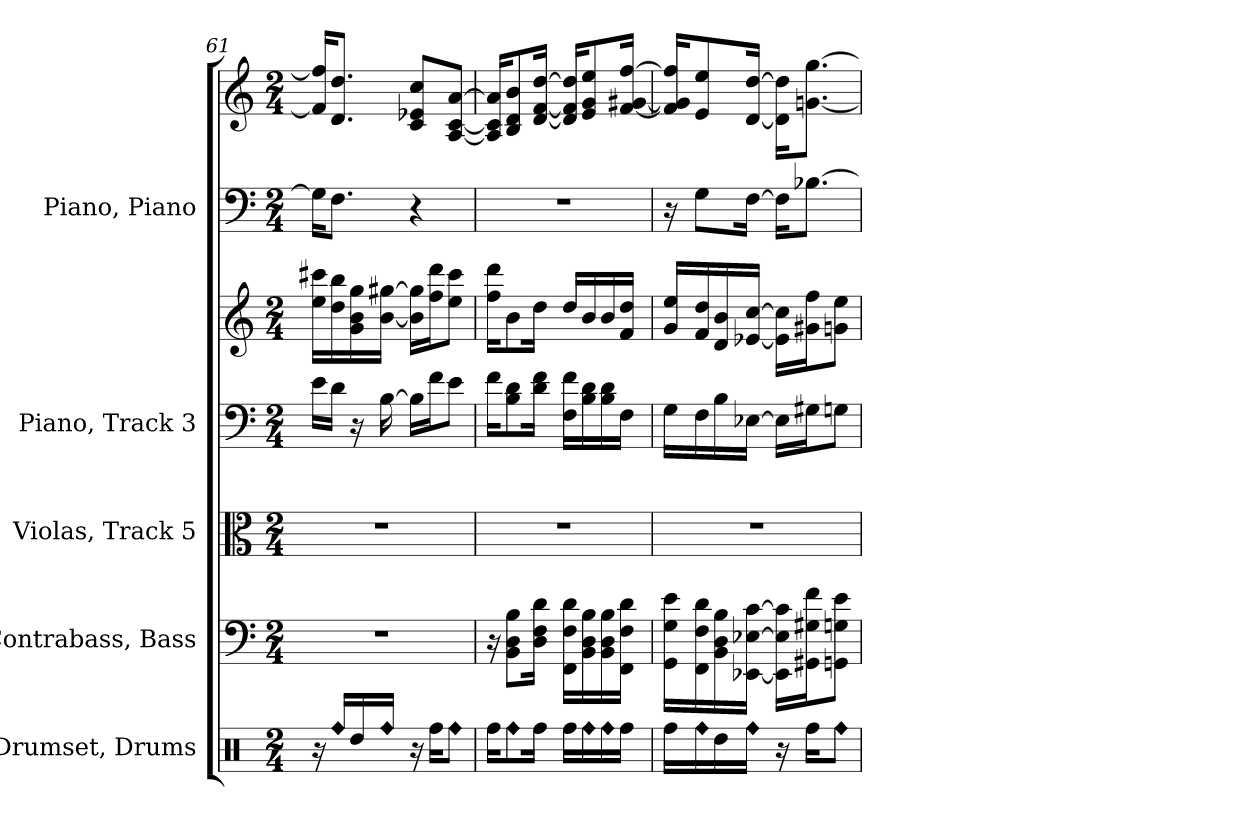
**kern	**kern	**kern	**kern	**kern	**kern	**kern
*part5	*part4	*part3	*part2	*part2	*part1	*part1
*staff7	*staff6	*staff5	*staff4	*staff3	*staff2	*staff1
*I"Drumset, Drums	*I"Contrabass, Bass	*I"Violas, Track  5	*I"Piano, Track  3	*	*I"Piano, Piano	*
*I'D. Set	*I'Cb.	*I'Vlas.	*I'Pno.	*	*I'Pno.	*
*clefX	*clefF4	*clefC3	*clefF4	*clefG2	*clefF4	*clefG2
*	*ITrd7c12	*	*	*	*	*
*k[]	*k[]	*k[]	*k[]	*k[]	*k[]	*k[]
*M2/4	*M2/4	*M2/4	*M2/4	*M2/4	*M2/4	*M2/4
=61	=61	=61	=61	=61	=61	=61
16r	2r	2r	16e\LL	16ee\ 16ccc#X\LL	16G#\KL]	16f/] 16ff/]KL
!LO:N:head=diamond	!	!	!	!	!	!
16Rff/LL	.	.	16d\JJ	16dd\ 16bb\	8.F\J	8.d/ 8.dd/J
16Rdd/	.	.	16r	16g\ 16b\ 16gg\	.	.
!LO:N:head=diamond	!	!	!	!	!	!
16Rff/JJ	.	.	[16B\	[16b\ [16gg#X\JJ	.	.
16r	.	.	16B\LL]	16b\] 16gg#\]LL	4r	8c/ 8e-X/ 8cc/L
16Rff\KL	.	.	16f\J	16ff\ 16ddd\J	.	.
!LO:N:head=diamond	!	!	!	!	!	!
8Rff\J	.	.	8e\J	8ee\ 8ccc#\J	.	[8A/ [8c/ [8a/J
=62	=62	=62	=62	=62	=62	=62
16Rff\KL	16r	2r	16f\KL	16ff\ 16ddd\KL	2r	16A/] 16c/] 16a/]KL
!LO:N:head=diamond	!	!	!	!	!	!
8Rff\	8BBB\ 8DD\ 8BB\L	.	8B\ 8d\	8b\	.	8B/ 8d/ 8b/
16Rff\Jk	16DD\ 16FF\ 16D\Jk	.	16d\ 16f\Jk	16dd\Jk	.	[16d/ [16f/ [16dd/Jk
16Rff\LL	16FFF\ 16FF\ 16D\LL	.	16F\ 16f\LL	16dd/LL	.	16d/] 16f/] 16dd/]KL
!LO:N:head=diamond	!	!	!	!	!	!
16Rff\	16BBB\ 16DD\ 16BB\	.	16B\ 16d\	16b/	.	8e/ 8g/ 8ee/
!LO:N:head=diamond	!	!	!	!	!	!
16Rff\	16BBB\ 16DD\ 16BB\	.	16B\ 16d\	16b/	.	.
16Rff\JJ	16FFF\ 16FF\ 16D\JJ	.	16F\JJ	16f/ 16dd/JJ	.	[16f/ [16g#X/ [16ff/Jk
=63	=63	=63	=63	=63	=63	=63
16Rff\LL	16GGG\ 16GG\ 16E\LL	2r	16G\LL	16g/ 16ee/LL	16r	16f/] 16g#/] 16ff/]KL
!LO:N:head=diamond	!	!	!	!	!	!
16Rff\	16FFF\ 16FF\ 16D\	.	16F\	16f/ 16dd/	8G\L	8e/ 8ee/
16Rdd\	16BBB\ 16DD\ 16BB\	.	16B\	16d/ 16b/	.	.
!LO:N:head=diamond	!	!	!	!	!	!
16Rff\JJ	[16EEE-X\ [16EE-X\ [16C\JJ	.	[16E-X\JJ	[16e-X/ [16cc/JJ	[16F\Jk	[16d/ [16dd/Jk
16r	16EEE-\] 16EE-\] 16C\]LL	.	16E-\LL]	16e-\] 16cc\]LL	16F\KL]	16d\] 16dd\]KL
16Rff\KL	16GGG#X\ 16GG#X\ 16F\J	.	16G#X\J	16g#X\ 16ff\J	[8.B-X\J	[8.gn\ [8.gg\J
!LO:N:head=diamond	!	!	!	!	!	!
8Rff\J	8GGGn\ 8GGn\ 8E\J	.	8Gn\J	8gn\ 8ee\J	.	.
=	=	=	=	=	=	=
*-	*-	*-	*-	*-	*-	*-
